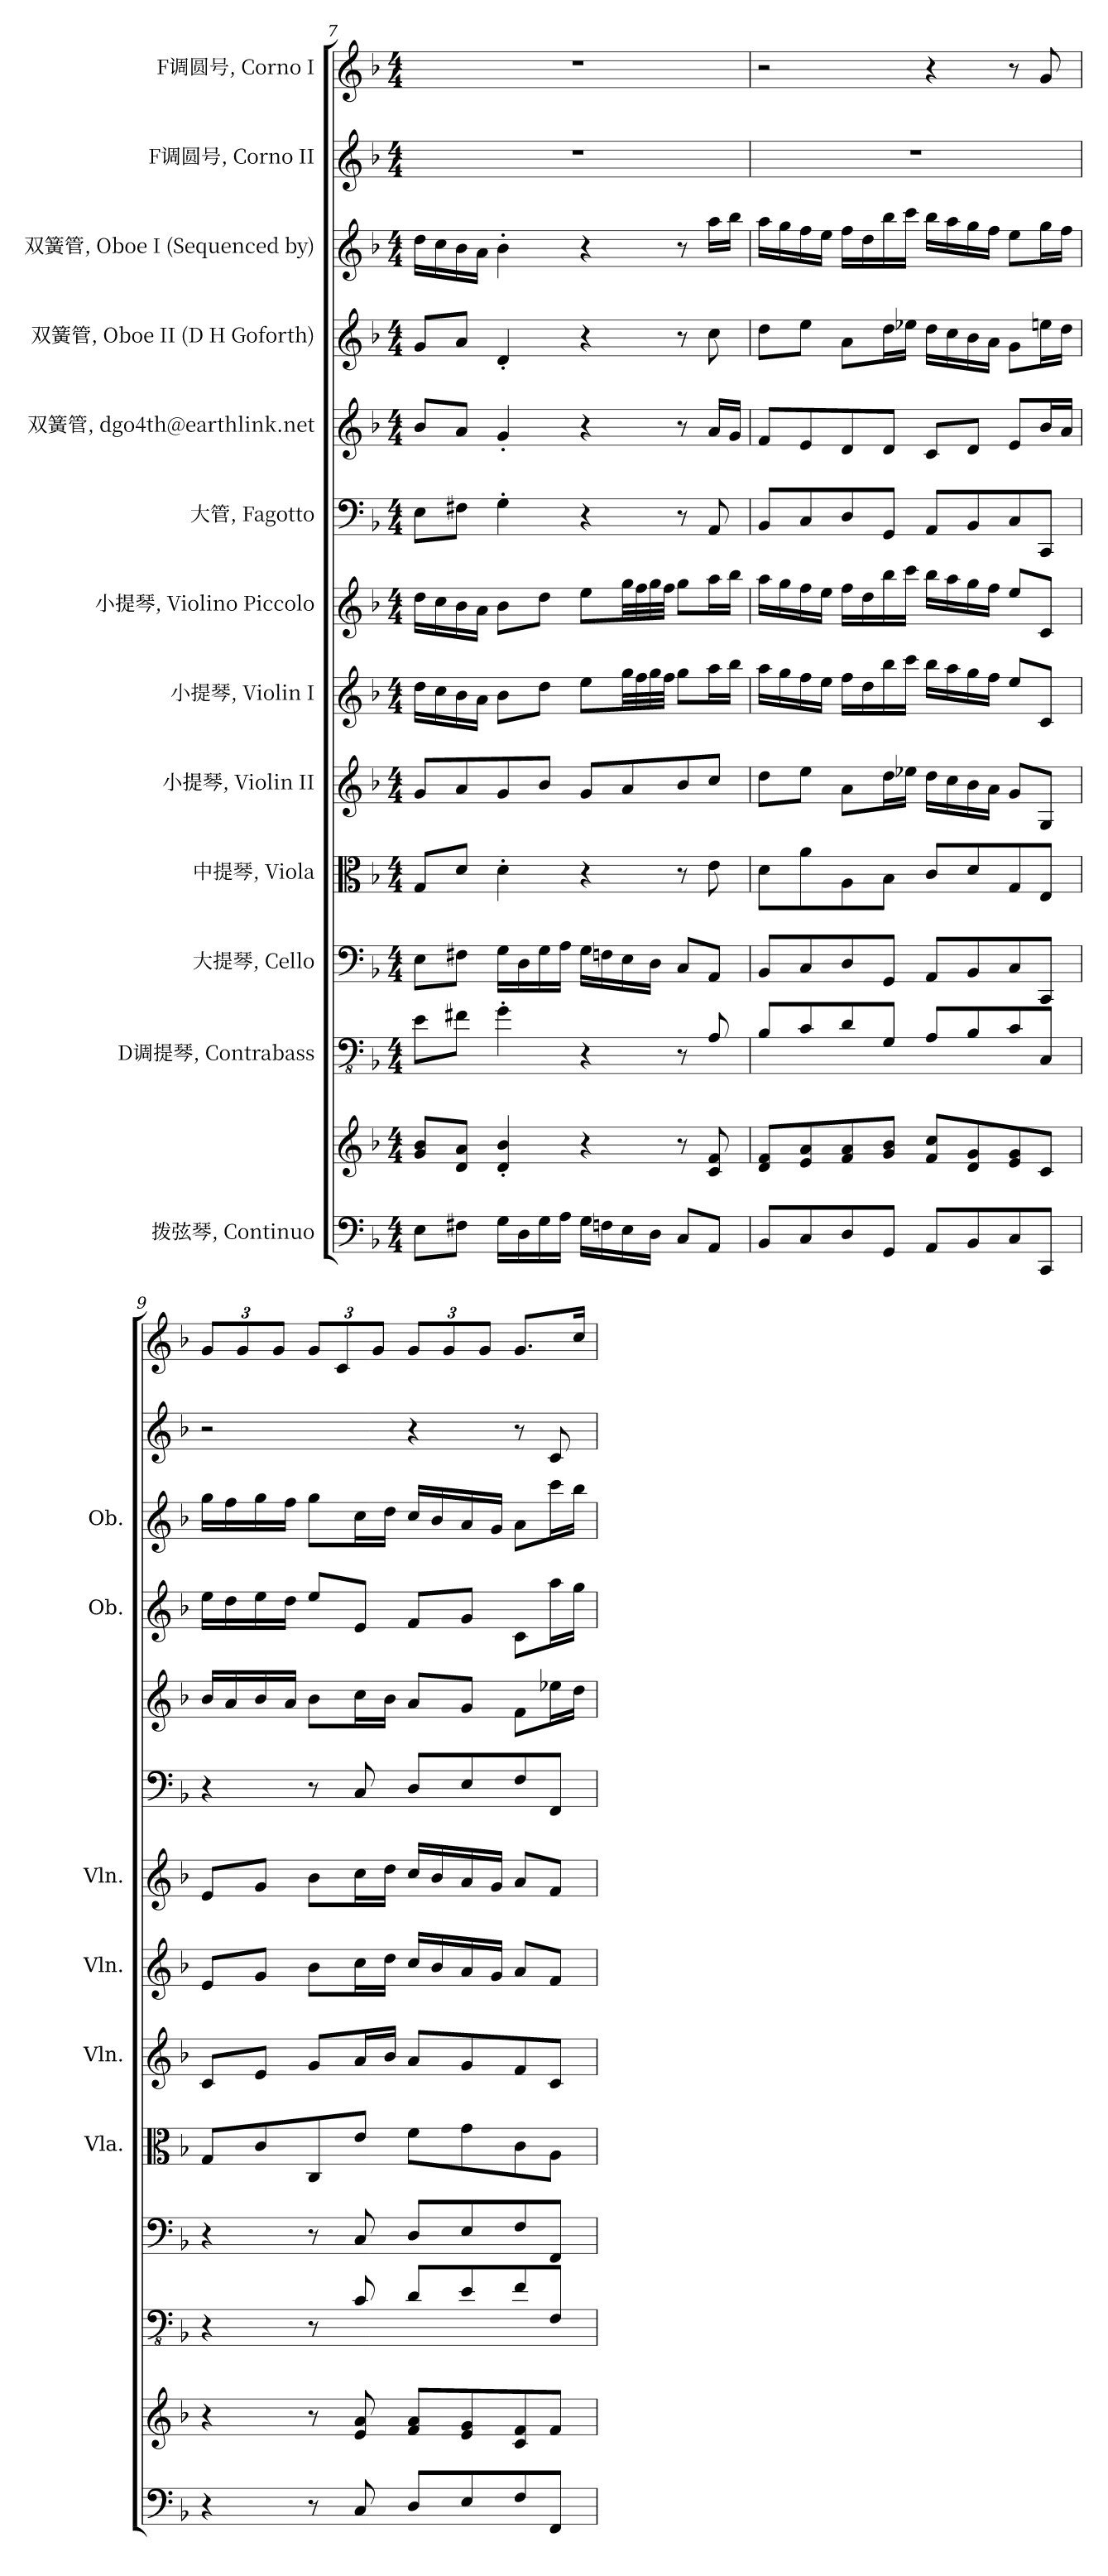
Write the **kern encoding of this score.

**kern	**kern	**kern	**kern	**kern	**kern	**kern	**kern	**kern	**kern	**kern	**kern	**kern	**kern
*part13	*part13	*part12	*part11	*part10	*part9	*part8	*part7	*part6	*part5	*part4	*part3	*part2	*part1
*staff14	*staff13	*staff12	*staff11	*staff10	*staff9	*staff8	*staff7	*staff6	*staff5	*staff4	*staff3	*staff2	*staff1
*I"拨弦琴, Continuo	*	*I"D调提琴, Contrabass	*I"大提琴, Cello	*I"中提琴, Viola	*I"小提琴, Violin II	*I"小提琴, Violin I	*I"小提琴, Violino Piccolo	*I"大管, Fagotto	*I"双簧管, dgo4th@earthlink.net	*I"双簧管, Oboe II (D H Goforth)	*I"双簧管, Oboe I (Sequenced by)	*I"F调圆号, Corno II	*I"F调圆号, Corno I
*	*	*	*	*I'Vla.	*I'Vln.	*I'Vln.	*I'Vln.	*	*	*I'Ob.	*I'Ob.	*	*
!!LO:PB:g=z
*clefF4	*clefG2	*clefFv4	*clefF4	*clefC3	*clefG2	*clefG2	*clefG2	*clefF4	*clefG2	*clefG2	*clefG2	*clefG2	*clefG2
*	*	*ITrd7c12	*	*	*	*	*	*	*	*	*	*ITrd4c7	*ITrd4c7
*k[b-]	*k[b-]	*k[b-]	*k[b-]	*k[b-]	*k[b-]	*k[b-]	*k[b-]	*k[b-]	*k[b-]	*k[b-]	*k[b-]	*k[b-e-]	*k[b-e-]
*M4/4	*M4/4	*M4/4	*M4/4	*M4/4	*M4/4	*M4/4	*M4/4	*M4/4	*M4/4	*M4/4	*M4/4	*M4/4	*M4/4
=7	=7	=7	=7	=7	=7	=7	=7	=7	=7	=7	=7	=7	=7
8E\L	8g/ 8b-/L	8EE\L	8E\L	8G/L	8g/L	16dd\LL	16dd\LL	8E\L	8b-/L	8g/L	16dd\LL	1r	1r
.	.	.	.	.	.	16cc\	16cc\	.	.	.	16cc\	.	.
8F#X\J	8d/ 8a/J	8FF#X\J	8F#X\J	8d/J	8a/	16b-\	16b-\	8F#X\J	8a/J	8a/J	16b-\	.	.
.	.	.	.	.	.	16a\JJ	16a\JJ	.	.	.	16a\JJ	.	.
16G\LL	4d/' 4b-/'	4GG'\	16G\LL	4d'\	8g/	8b-\L	8b-\L	4G'\	4g'/	4d'/	4b-'\	.	.
16D\	.	.	16D\	.	.	.	.	.	.	.	.	.	.
16G\	.	.	16G\	.	8b-/J	8dd\J	8dd\J	.	.	.	.	.	.
16A\JJ	.	.	16A\JJ	.	.	.	.	.	.	.	.	.	.
16G\LL	4r	4r	16G\LL	4r	8g/L	8ee\L	8ee\L	4r	4r	4r	4r	.	.
16Fn\	.	.	16Fn\	.	.	.	.	.	.	.	.	.	.
16E\	.	.	16E\	.	8a/	32gg\LL	32gg\LL	.	.	.	.	.	.
.	.	.	.	.	.	32ff\	32ff\	.	.	.	.	.	.
16D\JJ	.	.	16D\JJ	.	.	32gg\	32gg\	.	.	.	.	.	.
.	.	.	.	.	.	32ff\JJJ	32ff\JJJ	.	.	.	.	.	.
8C/L	8r	8r	8C/L	8r	8b-/	8gg\L	8gg\L	8r	8r	8r	8r	.	.
8AA/J	8c/ 8f/	8AAA/	8AA/J	8e\	8cc/J	16aa\L	16aa\L	8AA/	16a/LL	8cc\	16aa\LL	.	.
.	.	.	.	.	.	16bb-\JJ	16bb-\JJ	.	16g/JJ	.	16bb-\JJ	.	.
=8	=8	=8	=8	=8	=8	=8	=8	=8	=8	=8	=8	=8	=8
8BB-/L	8d/ 8f/L	8BBB-/L	8BB-/L	8d\L	8dd\L	16aa\LL	16aa\LL	8BB-/L	8f/L	8dd\L	16aa\LL	1r	2r
.	.	.	.	.	.	16gg\	16gg\	.	.	.	16gg\	.	.
8C/	8e/ 8a/	8CC/	8C/	8a\	8ee\J	16ff\	16ff\	8C/	8e/	8ee\J	16ff\	.	.
.	.	.	.	.	.	16ee\JJ	16ee\JJ	.	.	.	16ee\JJ	.	.
8D/	8f/ 8a/	8DD/	8D/	8A\	8a\L	16ff\LL	16ff\LL	8D/	8d/	8a\L	16ff\LL	.	.
.	.	.	.	.	.	16dd\	16dd\	.	.	.	16dd\	.	.
8GG/J	8g/ 8b-/J	8GGG/J	8GG/J	8B-\J	16dd\L	16bb-\	16bb-\	8GG/J	8d/J	16dd\L	16bb-\	.	.
.	.	.	.	.	16ee-X\JJ	16ccc\JJ	16ccc\JJ	.	.	16ee-X\JJ	16ccc\JJ	.	.
8AA/L	8f/ 8cc/L	8AAA/L	8AA/L	8c/L	16dd\LL	16bb-\LL	16bb-\LL	8AA/L	8c/L	16dd\LL	16bb-\LL	.	4r
.	.	.	.	.	16cc\	16aa\	16aa\	.	.	16cc\	16aa\	.	.
8BB-/	8d/ 8g/	8BBB-/	8BB-/	8d/	16b-\	16gg\	16gg\	8BB-/	8d/J	16b-\	16gg\	.	.
.	.	.	.	.	16a\JJ	16ff\JJ	16ff\JJ	.	.	16a\JJ	16ff\JJ	.	.
8C/	8e/ 8g/	8CC/	8C/	8G/	8g/L	8ee/L	8ee/L	8C/	8e/L	8g\L	8ee\L	.	8r
8CC/J	8c/J	8CCC/J	8CC/J	8E/J	8G/J	8c/J	8c/J	8CC/J	16b-/L	16een\L	16gg\L	.	8c/
.	.	.	.	.	.	.	.	.	16a/JJ	16dd\JJ	16ff\JJ	.	.
!!LO:PB:g=z
=9	=9	=9	=9	=9	=9	=9	=9	=9	=9	=9	=9	=9	=9
*	*	*	*	*	*	*	*	*	*	*	*	*	*Xbrackettup
4r	4r	4r	4r	8G/L	8c/L	8e/L	8e/L	4r	16b-/LL	16ee\LL	16gg\LL	2r	12c/L
.	.	.	.	.	.	.	.	.	16a/	16dd\	16ff\	.	.
.	.	.	.	.	.	.	.	.	.	.	.	.	12c/
.	.	.	.	8c/	8e/J	8g/J	8g/J	.	16b-/	16ee\	16gg\	.	.
.	.	.	.	.	.	.	.	.	.	.	.	.	12c/J
.	.	.	.	.	.	.	.	.	16a/JJ	16dd\JJ	16ff\JJ	.	.
8r	8r	8r	8r	8C/	8g/L	8b-\L	8b-\L	8r	8b-\L	8ee/L	8gg\L	.	12c/L
.	.	.	.	.	.	.	.	.	.	.	.	.	12F/
8C/	8e/ 8a/	8CC/	8C/	8e/J	16a/L	16cc\L	16cc\L	8C/	16cc\L	8e/J	16cc\L	.	.
.	.	.	.	.	.	.	.	.	.	.	.	.	12c/J
.	.	.	.	.	16b-/JJ	16dd\JJ	16dd\JJ	.	16b-\JJ	.	16dd\JJ	.	.
8D/L	8f/ 8a/L	8DD/L	8D/L	8f\L	8a/L	16cc/LL	16cc/LL	8D/L	8a/L	8f/L	16cc/LL	4r	12c/L
.	.	.	.	.	.	16b-/	16b-/	.	.	.	16b-/	.	.
.	.	.	.	.	.	.	.	.	.	.	.	.	12c/
8E/	8e/ 8g/	8EE/	8E/	8g\	8g/	16a/	16a/	8E/	8g/J	8g/J	16a/	.	.
.	.	.	.	.	.	.	.	.	.	.	.	.	12c/J
.	.	.	.	.	.	16g/JJ	16g/JJ	.	.	.	16g/JJ	.	.
8F/	8c/ 8f/	8FF/	8F/	8c\	8f/	8a/L	8a/L	8F/	8f\L	8c\L	8a\L	8r	8.c/L
8FF/J	8f/J	8FFF/J	8FF/J	8A\J	8c/J	8f/J	8f/J	8FF/J	16ee-X\L	16aa\L	16ccc\L	8F/	.
.	.	.	.	.	.	.	.	.	16dd\JJ	16gg\JJ	16bb-\JJ	.	16f/Jk
=	=	=	=	=	=	=	=	=	=	=	=	=	=
*-	*-	*-	*-	*-	*-	*-	*-	*-	*-	*-	*-	*-	*-
